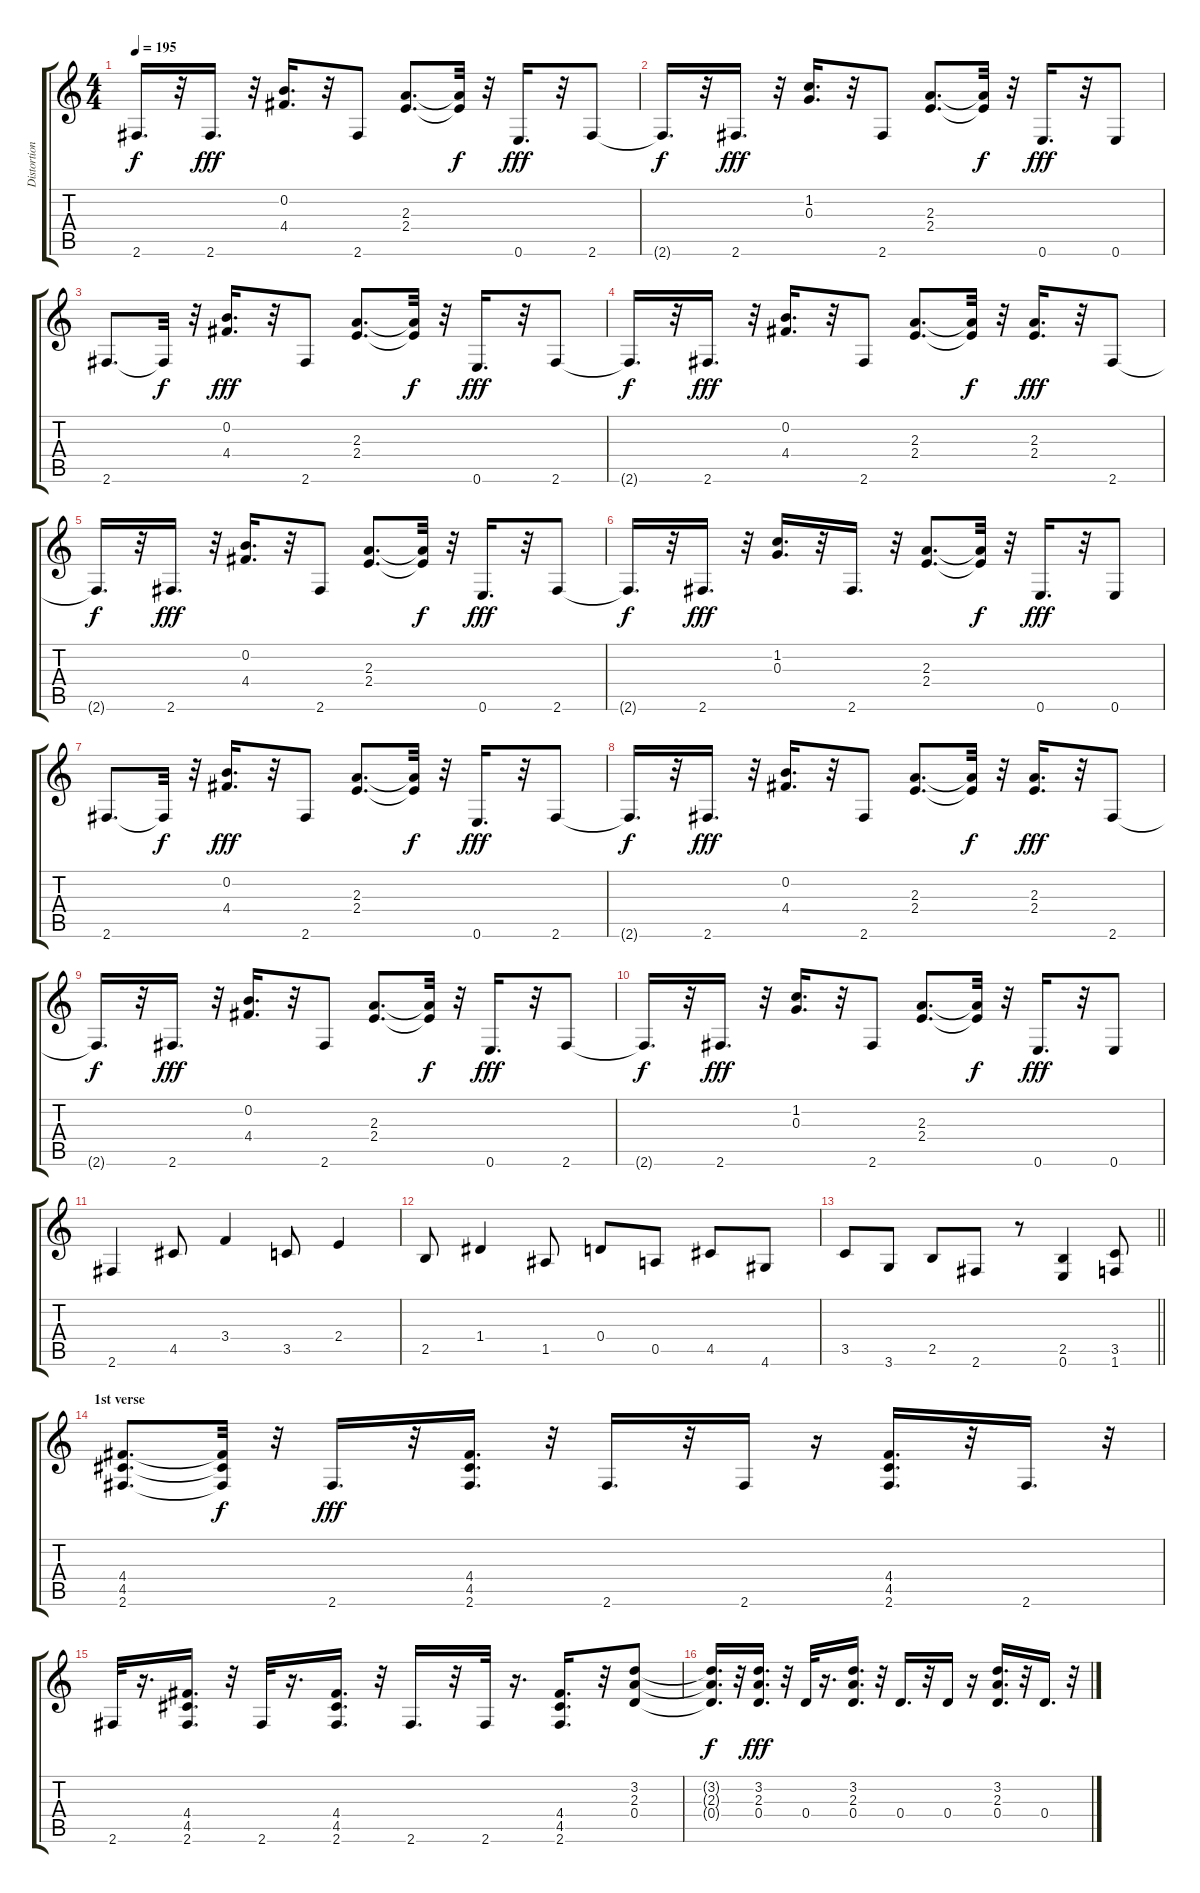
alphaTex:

\track ("Distortion" "Distortion") {instrument distortionguitar}
\staff {score tabs}
\tuning (E4 B3 G3 D3 A2 E2) {hide}
\ts (4 4)
\tempo 195
\clef g2
\ks c
2.6{t}.16{d dy f} r.32 2.6.16{d dy fff} r.32 (0.2 4.4).16{d} r.32 2.6.8 (2.3 2.4).8{d} (2.3{t} 2.4{t}).32{dy f} r.32 0.6.16{d dy fff} r.32 2.6.8 |
2.6{t}.16{d dy f} r.32 2.6.16{d dy fff} r.32 (1.2 0.3).16{d} r.32 2.6.8 (2.3 2.4).8{d} (2.3{t} 2.4{t}).32{dy f} r.32 0.6.16{d dy fff} r.32 0.6.8 |
2.6.8{d} 2.6{t}.32{dy f} r.32 (0.2 4.4).16{d dy fff} r.32 2.6.8 (2.3 2.4).8{d} (2.3{t} 2.4{t}).32{dy f} r.32 0.6.16{d dy fff} r.32 2.6.8 |
2.6{t}.16{d dy f} r.32 2.6.16{d dy fff} r.32 (0.2 4.4).16{d} r.32 2.6.8 (2.3 2.4).8{d} (2.3{t} 2.4{t}).32{dy f} r.32 (2.3 2.4).16{d dy fff} r.32 2.6.8 |
2.6{t}.16{d dy f} r.32 2.6.16{d dy fff} r.32 (0.2 4.4).16{d} r.32 2.6.8 (2.3 2.4).8{d} (2.3{t} 2.4{t}).32{dy f} r.32 0.6.16{d dy fff} r.32 2.6.8 |
2.6{t}.16{d dy f} r.32 2.6.16{d dy fff} r.32 (1.2 0.3).16{d} r.32 2.6.16{d} r.32 (2.3 2.4).8{d} (2.3{t} 2.4{t}).32{dy f} r.32 0.6.16{d dy fff} r.32 0.6.8 |
2.6.8{d} 2.6{t}.32{dy f} r.32 (0.2 4.4).16{d dy fff} r.32 2.6.8 (2.3 2.4).8{d} (2.3{t} 2.4{t}).32{dy f} r.32 0.6.16{d dy fff} r.32 2.6.8 |
2.6{t}.16{d dy f} r.32 2.6.16{d dy fff} r.32 (0.2 4.4).16{d} r.32 2.6.8 (2.3 2.4).8{d} (2.3{t} 2.4{t}).32{dy f} r.32 (2.3 2.4).16{d dy fff} r.32 2.6.8 |
2.6{t}.16{d dy f} r.32 2.6.16{d dy fff} r.32 (0.2 4.4).16{d} r.32 2.6.8 (2.3 2.4).8{d} (2.3{t} 2.4{t}).32{dy f} r.32 0.6.16{d dy fff} r.32 2.6.8 |
2.6{t}.16{d dy f} r.32 2.6.16{d dy fff} r.32 (1.2 0.3).16{d} r.32 2.6.8 (2.3 2.4).8{d} (2.3{t} 2.4{t}).32{dy f} r.32 0.6.16{d dy fff} r.32 0.6.8 |
2.6.4 4.5.8 3.4.4 3.5.8 2.4.4 |
2.5.8 1.4.4 1.5.8 0.4.8 0.5.8 4.5.8 4.6.8 |
\barLineRight lightlight
3.5.8 3.6.8 2.5.8 2.6.8 r.8 (2.5 0.6).4 (3.5 1.6).8 |
\section ("" "1st verse")
(4.4 4.5 2.6).8{d} (4.4{t} 4.5{t} 2.6{t}).32{dy f} r.32 2.6.16{d dy fff} r.32 (4.4 4.5 2.6).16{d} r.32 2.6.16{d} r.32 2.6.16 r.16 (4.4 4.5 2.6).16{d} r.32 2.6.16{d} r.32 |
2.6.32 r.16{d} (4.4 4.5 2.6).16{d} r.32 2.6.32 r.16{d} (4.4 4.5 2.6).16{d} r.32 2.6.16{d} r.32 2.6.32 r.16{d} (4.4 4.5 2.6).16{d} r.32 (3.2 2.3 0.4).8 |
(3.2{t} 2.3{t} 0.4{t}).16{d dy f} r.32 (3.2 2.3 0.4).16{d dy fff} r.32 0.4.32 r.16{d} (3.2 2.3 0.4).16{d} r.32 0.4.16{d} r.32 0.4.16 r.16 (3.2 2.3 0.4).16{d} r.32 0.4.16{d} r.32
